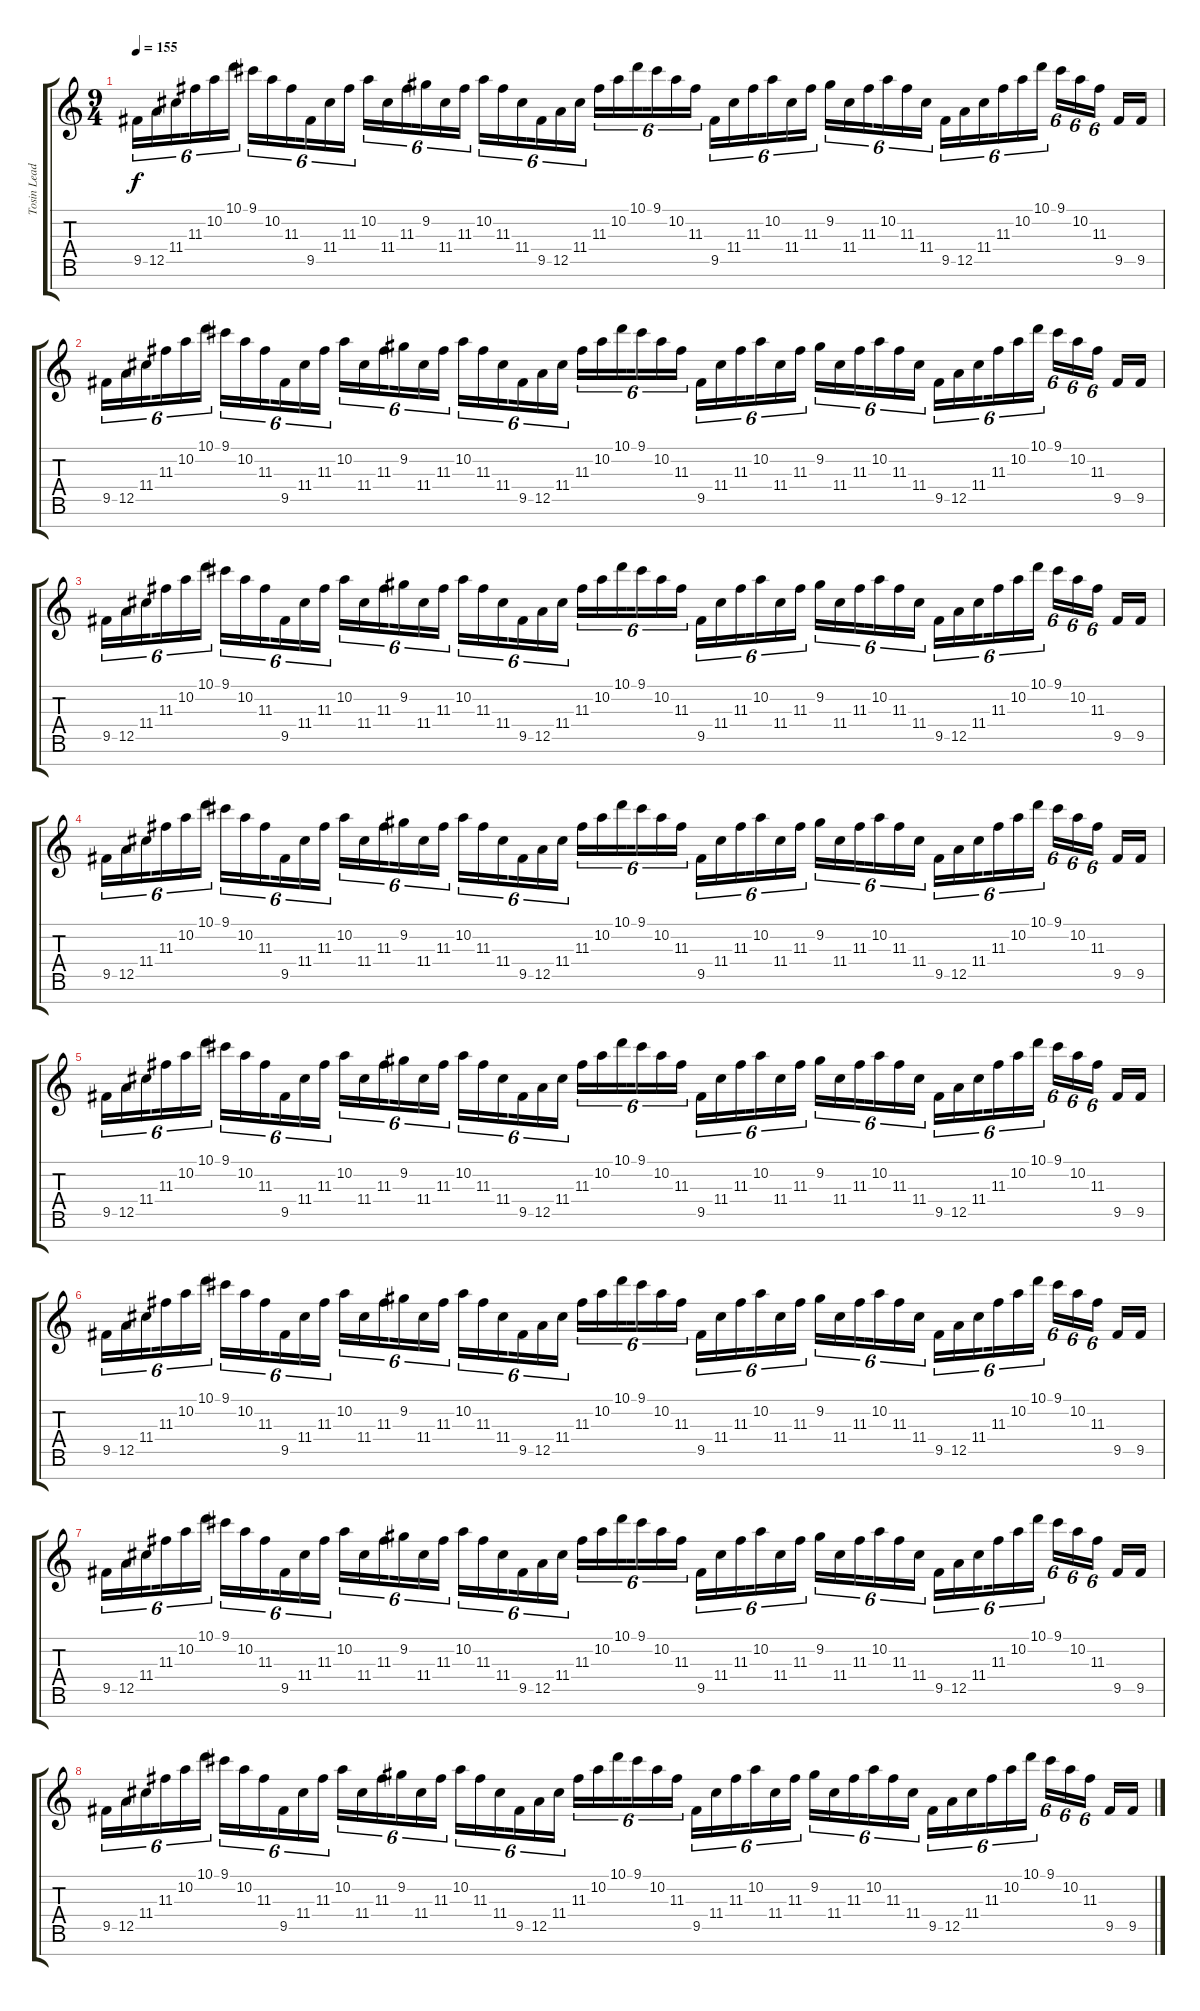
\track ("Tosin Lead Right" "Tosin Lead") {instrument overdrivenguitar}
\staff {score tabs}
\tuning (E4 B3 G3 D3 A2 D2 B1) {hide}
\ts (9 4)
\tempo 155
\clef g2
\ks c
9.5.16{tu (6 4) dy f} 12.5.16{tu (6 4)} 11.4.16{tu (6 4) beam splitsecondary} 11.3.16{tu (6 4)} 10.2.16{tu (6 4)} 10.1.16{tu (6 4) beam splitsecondary} 9.1.16{tu (6 4)} 10.2.16{tu (6 4)} 11.3.16{tu (6 4) beam splitsecondary} 9.5.16{tu (6 4)} 11.4.16{tu (6 4)} 11.3.16{tu (6 4) beam splitsecondary} 10.2.16{tu (6 4)} 11.4.16{tu (6 4)} 11.3.16{tu (6 4) beam splitsecondary} 9.2.16{tu (6 4)} 11.4.16{tu (6 4)} 11.3.16{tu (6 4)} 10.2.16{tu (6 4)} 11.3.16{tu (6 4)} 11.4.16{tu (6 4) beam splitsecondary} 9.5.16{tu (6 4)} 12.5.16{tu (6 4)} 11.4.16{tu (6 4) beam splitsecondary} 11.3.16{tu (6 4)} 10.2.16{tu (6 4)} 10.1.16{tu (6 4) beam splitsecondary} 9.1.16{tu (6 4)} 10.2.16{tu (6 4)} 11.3.16{tu (6 4) beam splitsecondary} 9.5.16{tu (6 4)} 11.4.16{tu (6 4)} 11.3.16{tu (6 4) beam splitsecondary} 10.2.16{tu (6 4)} 11.4.16{tu (6 4)} 11.3.16{tu (6 4)} 9.2.16{tu (6 4)} 11.4.16{tu (6 4)} 11.3.16{tu (6 4) beam splitsecondary} 10.2.16{tu (6 4)} 11.3.16{tu (6 4)} 11.4.16{tu (6 4) beam splitsecondary} 9.5.16{tu (6 4)} 12.5.16{tu (6 4)} 11.4.16{tu (6 4) beam splitsecondary} 11.3.16{tu (6 4)} 10.2.16{tu (6 4)} 10.1.16{tu (6 4) beam splitsecondary} 9.1.16{tu (6 4)} 10.2.16{tu (6 4)} 11.3.16{tu (6 4) beam splitsecondary} 9.5.16 9.5.16 |
9.5.16{tu (6 4)} 12.5.16{tu (6 4)} 11.4.16{tu (6 4) beam splitsecondary} 11.3.16{tu (6 4)} 10.2.16{tu (6 4)} 10.1.16{tu (6 4) beam splitsecondary} 9.1.16{tu (6 4)} 10.2.16{tu (6 4)} 11.3.16{tu (6 4) beam splitsecondary} 9.5.16{tu (6 4)} 11.4.16{tu (6 4)} 11.3.16{tu (6 4) beam splitsecondary} 10.2.16{tu (6 4)} 11.4.16{tu (6 4)} 11.3.16{tu (6 4) beam splitsecondary} 9.2.16{tu (6 4)} 11.4.16{tu (6 4)} 11.3.16{tu (6 4)} 10.2.16{tu (6 4)} 11.3.16{tu (6 4)} 11.4.16{tu (6 4) beam splitsecondary} 9.5.16{tu (6 4)} 12.5.16{tu (6 4)} 11.4.16{tu (6 4) beam splitsecondary} 11.3.16{tu (6 4)} 10.2.16{tu (6 4)} 10.1.16{tu (6 4) beam splitsecondary} 9.1.16{tu (6 4)} 10.2.16{tu (6 4)} 11.3.16{tu (6 4) beam splitsecondary} 9.5.16{tu (6 4)} 11.4.16{tu (6 4)} 11.3.16{tu (6 4) beam splitsecondary} 10.2.16{tu (6 4)} 11.4.16{tu (6 4)} 11.3.16{tu (6 4)} 9.2.16{tu (6 4)} 11.4.16{tu (6 4)} 11.3.16{tu (6 4) beam splitsecondary} 10.2.16{tu (6 4)} 11.3.16{tu (6 4)} 11.4.16{tu (6 4) beam splitsecondary} 9.5.16{tu (6 4)} 12.5.16{tu (6 4)} 11.4.16{tu (6 4) beam splitsecondary} 11.3.16{tu (6 4)} 10.2.16{tu (6 4)} 10.1.16{tu (6 4) beam splitsecondary} 9.1.16{tu (6 4)} 10.2.16{tu (6 4)} 11.3.16{tu (6 4) beam splitsecondary} 9.5.16 9.5.16 |
9.5.16{tu (6 4)} 12.5.16{tu (6 4)} 11.4.16{tu (6 4) beam splitsecondary} 11.3.16{tu (6 4)} 10.2.16{tu (6 4)} 10.1.16{tu (6 4) beam splitsecondary} 9.1.16{tu (6 4)} 10.2.16{tu (6 4)} 11.3.16{tu (6 4) beam splitsecondary} 9.5.16{tu (6 4)} 11.4.16{tu (6 4)} 11.3.16{tu (6 4) beam splitsecondary} 10.2.16{tu (6 4)} 11.4.16{tu (6 4)} 11.3.16{tu (6 4) beam splitsecondary} 9.2.16{tu (6 4)} 11.4.16{tu (6 4)} 11.3.16{tu (6 4)} 10.2.16{tu (6 4)} 11.3.16{tu (6 4)} 11.4.16{tu (6 4) beam splitsecondary} 9.5.16{tu (6 4)} 12.5.16{tu (6 4)} 11.4.16{tu (6 4) beam splitsecondary} 11.3.16{tu (6 4)} 10.2.16{tu (6 4)} 10.1.16{tu (6 4) beam splitsecondary} 9.1.16{tu (6 4)} 10.2.16{tu (6 4)} 11.3.16{tu (6 4) beam splitsecondary} 9.5.16{tu (6 4)} 11.4.16{tu (6 4)} 11.3.16{tu (6 4) beam splitsecondary} 10.2.16{tu (6 4)} 11.4.16{tu (6 4)} 11.3.16{tu (6 4)} 9.2.16{tu (6 4)} 11.4.16{tu (6 4)} 11.3.16{tu (6 4) beam splitsecondary} 10.2.16{tu (6 4)} 11.3.16{tu (6 4)} 11.4.16{tu (6 4) beam splitsecondary} 9.5.16{tu (6 4)} 12.5.16{tu (6 4)} 11.4.16{tu (6 4) beam splitsecondary} 11.3.16{tu (6 4)} 10.2.16{tu (6 4)} 10.1.16{tu (6 4) beam splitsecondary} 9.1.16{tu (6 4)} 10.2.16{tu (6 4)} 11.3.16{tu (6 4) beam splitsecondary} 9.5.16 9.5.16 |
9.5.16{tu (6 4)} 12.5.16{tu (6 4)} 11.4.16{tu (6 4) beam splitsecondary} 11.3.16{tu (6 4)} 10.2.16{tu (6 4)} 10.1.16{tu (6 4) beam splitsecondary} 9.1.16{tu (6 4)} 10.2.16{tu (6 4)} 11.3.16{tu (6 4) beam splitsecondary} 9.5.16{tu (6 4)} 11.4.16{tu (6 4)} 11.3.16{tu (6 4) beam splitsecondary} 10.2.16{tu (6 4)} 11.4.16{tu (6 4)} 11.3.16{tu (6 4) beam splitsecondary} 9.2.16{tu (6 4)} 11.4.16{tu (6 4)} 11.3.16{tu (6 4)} 10.2.16{tu (6 4)} 11.3.16{tu (6 4)} 11.4.16{tu (6 4) beam splitsecondary} 9.5.16{tu (6 4)} 12.5.16{tu (6 4)} 11.4.16{tu (6 4) beam splitsecondary} 11.3.16{tu (6 4)} 10.2.16{tu (6 4)} 10.1.16{tu (6 4) beam splitsecondary} 9.1.16{tu (6 4)} 10.2.16{tu (6 4)} 11.3.16{tu (6 4) beam splitsecondary} 9.5.16{tu (6 4)} 11.4.16{tu (6 4)} 11.3.16{tu (6 4) beam splitsecondary} 10.2.16{tu (6 4)} 11.4.16{tu (6 4)} 11.3.16{tu (6 4)} 9.2.16{tu (6 4)} 11.4.16{tu (6 4)} 11.3.16{tu (6 4) beam splitsecondary} 10.2.16{tu (6 4)} 11.3.16{tu (6 4)} 11.4.16{tu (6 4) beam splitsecondary} 9.5.16{tu (6 4)} 12.5.16{tu (6 4)} 11.4.16{tu (6 4) beam splitsecondary} 11.3.16{tu (6 4)} 10.2.16{tu (6 4)} 10.1.16{tu (6 4) beam splitsecondary} 9.1.16{tu (6 4)} 10.2.16{tu (6 4)} 11.3.16{tu (6 4) beam splitsecondary} 9.5.16 9.5.16 |
9.5.16{tu (6 4)} 12.5.16{tu (6 4)} 11.4.16{tu (6 4) beam splitsecondary} 11.3.16{tu (6 4)} 10.2.16{tu (6 4)} 10.1.16{tu (6 4) beam splitsecondary} 9.1.16{tu (6 4)} 10.2.16{tu (6 4)} 11.3.16{tu (6 4) beam splitsecondary} 9.5.16{tu (6 4)} 11.4.16{tu (6 4)} 11.3.16{tu (6 4) beam splitsecondary} 10.2.16{tu (6 4)} 11.4.16{tu (6 4)} 11.3.16{tu (6 4) beam splitsecondary} 9.2.16{tu (6 4)} 11.4.16{tu (6 4)} 11.3.16{tu (6 4)} 10.2.16{tu (6 4)} 11.3.16{tu (6 4)} 11.4.16{tu (6 4) beam splitsecondary} 9.5.16{tu (6 4)} 12.5.16{tu (6 4)} 11.4.16{tu (6 4) beam splitsecondary} 11.3.16{tu (6 4)} 10.2.16{tu (6 4)} 10.1.16{tu (6 4) beam splitsecondary} 9.1.16{tu (6 4)} 10.2.16{tu (6 4)} 11.3.16{tu (6 4) beam splitsecondary} 9.5.16{tu (6 4)} 11.4.16{tu (6 4)} 11.3.16{tu (6 4) beam splitsecondary} 10.2.16{tu (6 4)} 11.4.16{tu (6 4)} 11.3.16{tu (6 4)} 9.2.16{tu (6 4)} 11.4.16{tu (6 4)} 11.3.16{tu (6 4) beam splitsecondary} 10.2.16{tu (6 4)} 11.3.16{tu (6 4)} 11.4.16{tu (6 4) beam splitsecondary} 9.5.16{tu (6 4)} 12.5.16{tu (6 4)} 11.4.16{tu (6 4) beam splitsecondary} 11.3.16{tu (6 4)} 10.2.16{tu (6 4)} 10.1.16{tu (6 4) beam splitsecondary} 9.1.16{tu (6 4)} 10.2.16{tu (6 4)} 11.3.16{tu (6 4) beam splitsecondary} 9.5.16 9.5.16 |
9.5.16{tu (6 4)} 12.5.16{tu (6 4)} 11.4.16{tu (6 4) beam splitsecondary} 11.3.16{tu (6 4)} 10.2.16{tu (6 4)} 10.1.16{tu (6 4) beam splitsecondary} 9.1.16{tu (6 4)} 10.2.16{tu (6 4)} 11.3.16{tu (6 4) beam splitsecondary} 9.5.16{tu (6 4)} 11.4.16{tu (6 4)} 11.3.16{tu (6 4) beam splitsecondary} 10.2.16{tu (6 4)} 11.4.16{tu (6 4)} 11.3.16{tu (6 4) beam splitsecondary} 9.2.16{tu (6 4)} 11.4.16{tu (6 4)} 11.3.16{tu (6 4)} 10.2.16{tu (6 4)} 11.3.16{tu (6 4)} 11.4.16{tu (6 4) beam splitsecondary} 9.5.16{tu (6 4)} 12.5.16{tu (6 4)} 11.4.16{tu (6 4) beam splitsecondary} 11.3.16{tu (6 4)} 10.2.16{tu (6 4)} 10.1.16{tu (6 4) beam splitsecondary} 9.1.16{tu (6 4)} 10.2.16{tu (6 4)} 11.3.16{tu (6 4) beam splitsecondary} 9.5.16{tu (6 4)} 11.4.16{tu (6 4)} 11.3.16{tu (6 4) beam splitsecondary} 10.2.16{tu (6 4)} 11.4.16{tu (6 4)} 11.3.16{tu (6 4)} 9.2.16{tu (6 4)} 11.4.16{tu (6 4)} 11.3.16{tu (6 4) beam splitsecondary} 10.2.16{tu (6 4)} 11.3.16{tu (6 4)} 11.4.16{tu (6 4) beam splitsecondary} 9.5.16{tu (6 4)} 12.5.16{tu (6 4)} 11.4.16{tu (6 4) beam splitsecondary} 11.3.16{tu (6 4)} 10.2.16{tu (6 4)} 10.1.16{tu (6 4) beam splitsecondary} 9.1.16{tu (6 4)} 10.2.16{tu (6 4)} 11.3.16{tu (6 4) beam splitsecondary} 9.5.16 9.5.16 |
9.5.16{tu (6 4)} 12.5.16{tu (6 4)} 11.4.16{tu (6 4) beam splitsecondary} 11.3.16{tu (6 4)} 10.2.16{tu (6 4)} 10.1.16{tu (6 4) beam splitsecondary} 9.1.16{tu (6 4)} 10.2.16{tu (6 4)} 11.3.16{tu (6 4) beam splitsecondary} 9.5.16{tu (6 4)} 11.4.16{tu (6 4)} 11.3.16{tu (6 4) beam splitsecondary} 10.2.16{tu (6 4)} 11.4.16{tu (6 4)} 11.3.16{tu (6 4) beam splitsecondary} 9.2.16{tu (6 4)} 11.4.16{tu (6 4)} 11.3.16{tu (6 4)} 10.2.16{tu (6 4)} 11.3.16{tu (6 4)} 11.4.16{tu (6 4) beam splitsecondary} 9.5.16{tu (6 4)} 12.5.16{tu (6 4)} 11.4.16{tu (6 4) beam splitsecondary} 11.3.16{tu (6 4)} 10.2.16{tu (6 4)} 10.1.16{tu (6 4) beam splitsecondary} 9.1.16{tu (6 4)} 10.2.16{tu (6 4)} 11.3.16{tu (6 4) beam splitsecondary} 9.5.16{tu (6 4)} 11.4.16{tu (6 4)} 11.3.16{tu (6 4) beam splitsecondary} 10.2.16{tu (6 4)} 11.4.16{tu (6 4)} 11.3.16{tu (6 4)} 9.2.16{tu (6 4)} 11.4.16{tu (6 4)} 11.3.16{tu (6 4) beam splitsecondary} 10.2.16{tu (6 4)} 11.3.16{tu (6 4)} 11.4.16{tu (6 4) beam splitsecondary} 9.5.16{tu (6 4)} 12.5.16{tu (6 4)} 11.4.16{tu (6 4) beam splitsecondary} 11.3.16{tu (6 4)} 10.2.16{tu (6 4)} 10.1.16{tu (6 4) beam splitsecondary} 9.1.16{tu (6 4)} 10.2.16{tu (6 4)} 11.3.16{tu (6 4) beam splitsecondary} 9.5.16 9.5.16 |
9.5.16{tu (6 4)} 12.5.16{tu (6 4)} 11.4.16{tu (6 4) beam splitsecondary} 11.3.16{tu (6 4)} 10.2.16{tu (6 4)} 10.1.16{tu (6 4) beam splitsecondary} 9.1.16{tu (6 4)} 10.2.16{tu (6 4)} 11.3.16{tu (6 4) beam splitsecondary} 9.5.16{tu (6 4)} 11.4.16{tu (6 4)} 11.3.16{tu (6 4) beam splitsecondary} 10.2.16{tu (6 4)} 11.4.16{tu (6 4)} 11.3.16{tu (6 4) beam splitsecondary} 9.2.16{tu (6 4)} 11.4.16{tu (6 4)} 11.3.16{tu (6 4)} 10.2.16{tu (6 4)} 11.3.16{tu (6 4)} 11.4.16{tu (6 4) beam splitsecondary} 9.5.16{tu (6 4)} 12.5.16{tu (6 4)} 11.4.16{tu (6 4) beam splitsecondary} 11.3.16{tu (6 4)} 10.2.16{tu (6 4)} 10.1.16{tu (6 4) beam splitsecondary} 9.1.16{tu (6 4)} 10.2.16{tu (6 4)} 11.3.16{tu (6 4) beam splitsecondary} 9.5.16{tu (6 4)} 11.4.16{tu (6 4)} 11.3.16{tu (6 4) beam splitsecondary} 10.2.16{tu (6 4)} 11.4.16{tu (6 4)} 11.3.16{tu (6 4)} 9.2.16{tu (6 4)} 11.4.16{tu (6 4)} 11.3.16{tu (6 4) beam splitsecondary} 10.2.16{tu (6 4)} 11.3.16{tu (6 4)} 11.4.16{tu (6 4) beam splitsecondary} 9.5.16{tu (6 4)} 12.5.16{tu (6 4)} 11.4.16{tu (6 4) beam splitsecondary} 11.3.16{tu (6 4)} 10.2.16{tu (6 4)} 10.1.16{tu (6 4) beam splitsecondary} 9.1.16{tu (6 4)} 10.2.16{tu (6 4)} 11.3.16{tu (6 4) beam splitsecondary} 9.5.16 9.5.16
